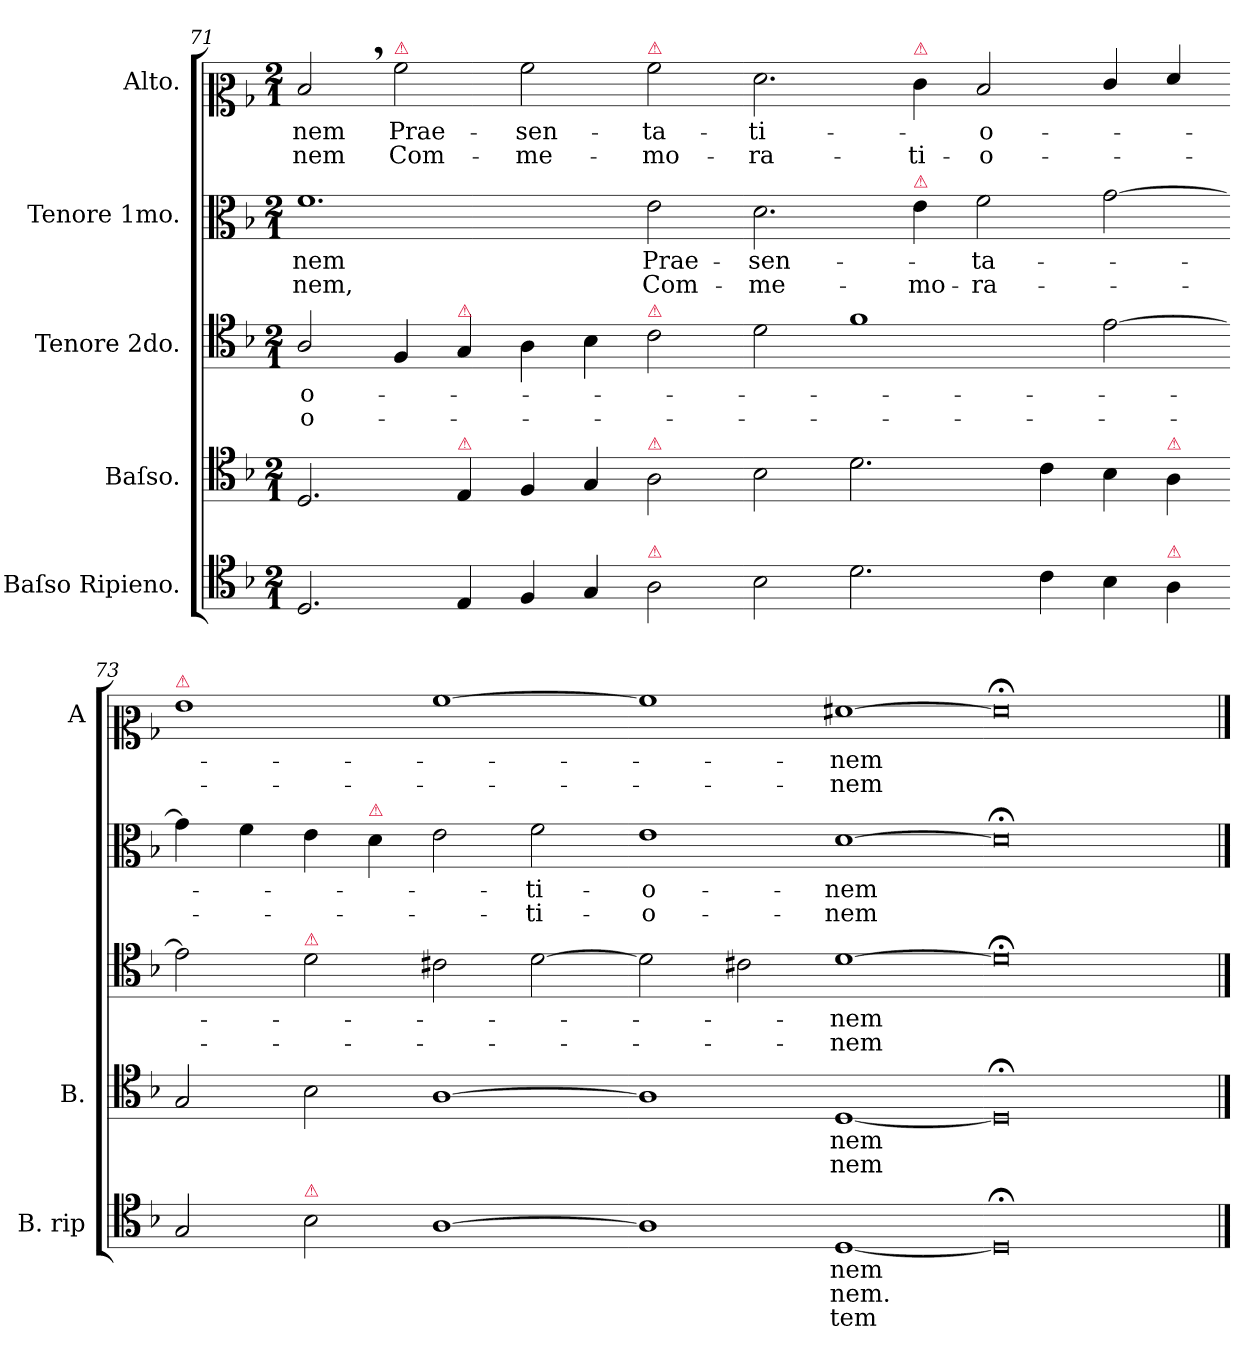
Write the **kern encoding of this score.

**kern	**text	**text	**text	**kern	**text	**text	**kern	**text	**text	**kern	**text	**text	**kern	**text	**text
*part5	*part5	*part5	*part5	*part4	*part4	*part4	*part3	*part3	*part3	*part2	*part2	*part2	*part1	*part1	*part1
*staff5	*staff5	*staff5	*staff5	*staff4	*staff4	*staff4	*staff3	*staff3	*staff3	*staff2	*staff2	*staff2	*staff1	*staff1	*staff1
*I"Baſso Ripieno.	*	*	*	*I"Baſso.	*	*	*I"Tenore 2do.	*	*	*I"Tenore 1mo.	*	*	*I"Alto.	*	*
*I'B. rip	*	*	*	*I'B.	*	*	*	*	*	*	*	*	*I'A	*	*
*clefC4	*	*	*	*clefC4	*	*	*clefC4	*	*	*clefC3	*	*	*clefC2	*	*
*k[b-]	*	*	*	*k[b-]	*	*	*k[b-]	*	*	*k[b-]	*	*	*k[b-]	*	*
*M2/1	*	*	*	*M2/1	*	*	*M2/1	*	*	*M2/1	*	*	*M2/1	*	*
=71	=71	=71	=71	=71	=71	=71	=71	=71	=71	=71	=71	=71	=71	=71	=71
2.D/	.	.	.	2.D/	.	.	2A/	-o-	-o-	1.f	-nem	-nem,	2d,</	-nem	-nem
!	!	!	!	!	!	!	!	!	!	!	!	!	!LO:TX:a:color=crimson:t=⚠	!	!
.	.	.	.	.	.	.	4F/	.	.	.	.	.	2a\	Prae-	Com-
!	!	!	!	!	!	!	!LO:TX:a:color=crimson:t=⚠	!	!	!	!	!	!	!	!
!	!	!	!	!LO:TX:a:color=crimson:t=⚠	!	!	!	!	!	!	!	!	!	!	!
4E/	.	.	.	4E/	.	.	4G/	.	.	.	.	.	.	.	.
4F/	.	.	.	4F/	.	.	4A\	.	.	.	.	.	2a\	-sen-	-me-
4G/	.	.	.	4G/	.	.	4B-\	.	.	.	.	.	.	.	.
!	!	!	!	!	!	!	!	!	!	!	!	!	!LO:TX:a:color=crimson:t=⚠	!	!
!	!	!	!	!	!	!	!LO:TX:a:color=crimson:t=⚠	!	!	!	!	!	!	!	!
!	!	!	!	!LO:TX:a:color=crimson:t=⚠	!	!	!	!	!	!	!	!	!	!	!
!LO:TX:a:color=crimson:t=⚠	!	!	!	!	!	!	!	!	!	!	!	!	!	!	!
2A\	.	.	.	2A\	.	.	2c\	.	.	2e\	Prae-	Com-	2a\	-ta-	-mo-
=72-	=72-	=72-	=72-	=72-	=72-	=72-	=72-	=72-	=72-	=72-	=72-	=72-	=72-	=72-	=72-
2B-\	.	.	.	2B-\	.	.	2d\	.	.	2.d\	-sen-	-me-	2.f\	-ti-	-ra-
2.d\	.	.	.	2.d\	.	.	1f	.	.	.	.	.	.	.	.
!	!	!	!	!	!	!	!	!	!	!	!	!	!LO:TX:a:color=crimson:t=⚠	!	!
!	!	!	!	!	!	!	!	!	!	!LO:TX:a:color=crimson:t=⚠	!	!	!	!	!
.	.	.	.	.	.	.	.	.	.	4e\	.	-mo-	4e\	.	-ti-
.	.	.	.	.	.	.	.	.	.	2f\	-ta-	-ra-	2d/	-o-	-o-
4c\	.	.	.	4c\	.	.	.	.	.	.	.	.	.	.	.
4B-\	.	.	.	4B-\	.	.	[2e\	.	.	[2g\	.	.	4e/	.	.
!	!	!	!	!LO:TX:a:color=crimson:t=⚠	!	!	!	!	!	!	!	!	!	!	!
!LO:TX:a:color=crimson:t=⚠	!	!	!	!	!	!	!	!	!	!	!	!	!	!	!
4A\	.	.	.	4A\	.	.	.	.	.	.	.	.	4f/	.	.
=73-	=73-	=73-	=73-	=73-	=73-	=73-	=73-	=73-	=73-	=73-	=73-	=73-	=73-	=73-	=73-
!	!	!	!	!	!	!	!	!	!	!	!	!	!LO:TX:a:color=crimson:t=⚠	!	!
2G/	.	.	.	2G/	.	.	2e\]	.	.	4g\]	.	.	1g	.	.
.	.	.	.	.	.	.	.	.	.	4f\	.	.	.	.	.
!	!	!	!	!	!	!	!LO:TX:a:color=crimson:t=⚠	!	!	!	!	!	!	!	!
!LO:TX:a:color=crimson:t=⚠	!	!	!	!	!	!	!	!	!	!	!	!	!	!	!
2B-\	.	.	.	2B-\	.	.	2d\	.	.	4e\	.	.	.	.	.
!	!	!	!	!	!	!	!	!	!	!LO:TX:a:color=crimson:t=⚠	!	!	!	!	!
.	.	.	.	.	.	.	.	.	.	4d\	.	.	.	.	.
[1A	.	.	.	[1A	.	.	2c#X\	.	.	2e\	.	.	[1a	.	.
.	.	.	.	.	.	.	[2d\	.	.	2f\	-ti-	-ti-	.	.	.
=74-	=74-	=74-	=74-	=74-	=74-	=74-	=74-	=74-	=74-	=74-	=74-	=74-	=74-	=74-	=74-
1A]	.	.	.	1A]	.	.	2d\]	.	.	1e	-o-	-o-	1a]	.	.
.	.	.	.	.	.	.	2c#X\	.	.	.	.	.	.	.	.
[1D	-nem	-nem.	-tem	[1D	-nem	nem	[1d	-nem	-nem	[1d	-nem	nem	[1f#X	-nem	-nem
=75-	=75-	=75-	=75-	=75-	=75-	=75-	=75-	=75-	=75-	=75-	=75-	=75-	=75-	=75-	=75-
0D;<]	.	.	.	0D;<]	.	.	0d;<]	.	.	0d;<]	.	.	0f#;<]	.	.
==	==	==	==	==	==	==	==	==	==	==	==	==	==	==	==
*-	*-	*-	*-	*-	*-	*-	*-	*-	*-	*-	*-	*-	*-	*-	*-
